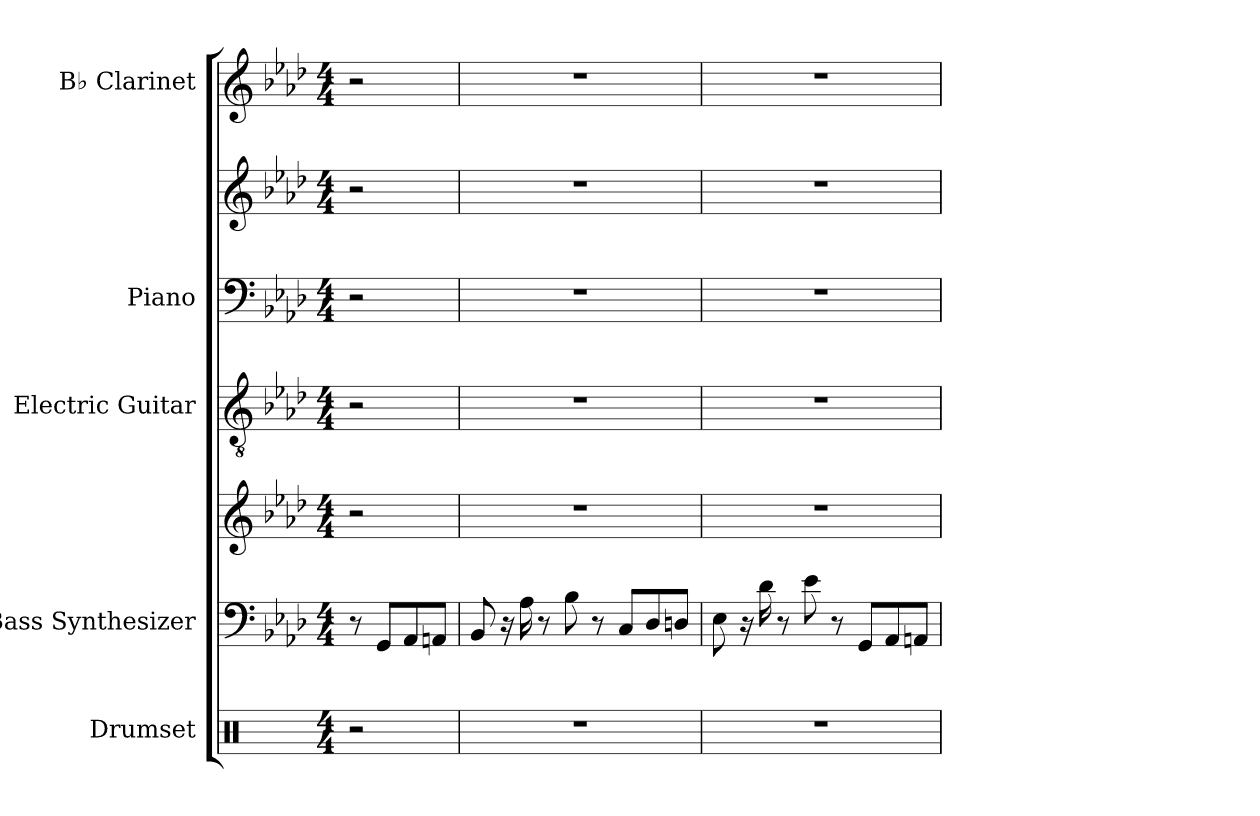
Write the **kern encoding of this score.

**kern	**kern	**kern	**kern	**kern	**kern	**kern
*part5	*part4	*part4	*part3	*part2	*part2	*part1
*staff7	*staff6	*staff5	*staff4	*staff3	*staff2	*staff1
*I"Drumset	*I"Bass Synthesizer	*	*I"Electric Guitar	*I"Piano	*	*I"B♭ Clarinet
*I'D. Set	*I'Synth.	*	*I'El. Guit.	*I'Pno.	*	*I'B♭ Cl.
*clefX	*clefF4	*clefG2	*clefGv2	*clefF4	*clefG2	*clefG2
*	*	*	*	*	*	*ITrd1c2
*k[]	*k[b-e-a-d-]	*k[b-e-a-d-]	*k[b-e-a-d-]	*k[b-e-a-d-]	*k[b-e-a-d-]	*k[b-e-a-d-g-c-]
*M4/4	*M4/4	*M4/4	*M4/4	*M4/4	*M4/4	*M4/4
*MM90	*MM90	*MM90	*MM90	*MM90	*MM90	*MM90
=1	=1	=1	=1	=1	=1	=1
2r	8r	2r	2r	2r	2r	2r
.	8GG/L	.	.	.	.	.
.	8AA-/	.	.	.	.	.
.	8AAn/J	.	.	.	.	.
=2	=2	=2	=2	=2	=2	=2
1r	8BB-/	1r	1r	1r	1r	1r
.	16r	.	.	.	.	.
.	16A-\	.	.	.	.	.
.	8r	.	.	.	.	.
.	8B-\	.	.	.	.	.
.	8r	.	.	.	.	.
.	8C/L	.	.	.	.	.
.	8D-/	.	.	.	.	.
.	8Dn/J	.	.	.	.	.
=3	=3	=3	=3	=3	=3	=3
1r	8E-\	1r	1r	1r	1r	1r
.	16r	.	.	.	.	.
.	16d-\	.	.	.	.	.
.	8r	.	.	.	.	.
.	8e-\	.	.	.	.	.
.	8r	.	.	.	.	.
.	8GG/L	.	.	.	.	.
.	8AA-/	.	.	.	.	.
.	8AAn/J	.	.	.	.	.
=	=	=	=	=	=	=
*-	*-	*-	*-	*-	*-	*-
